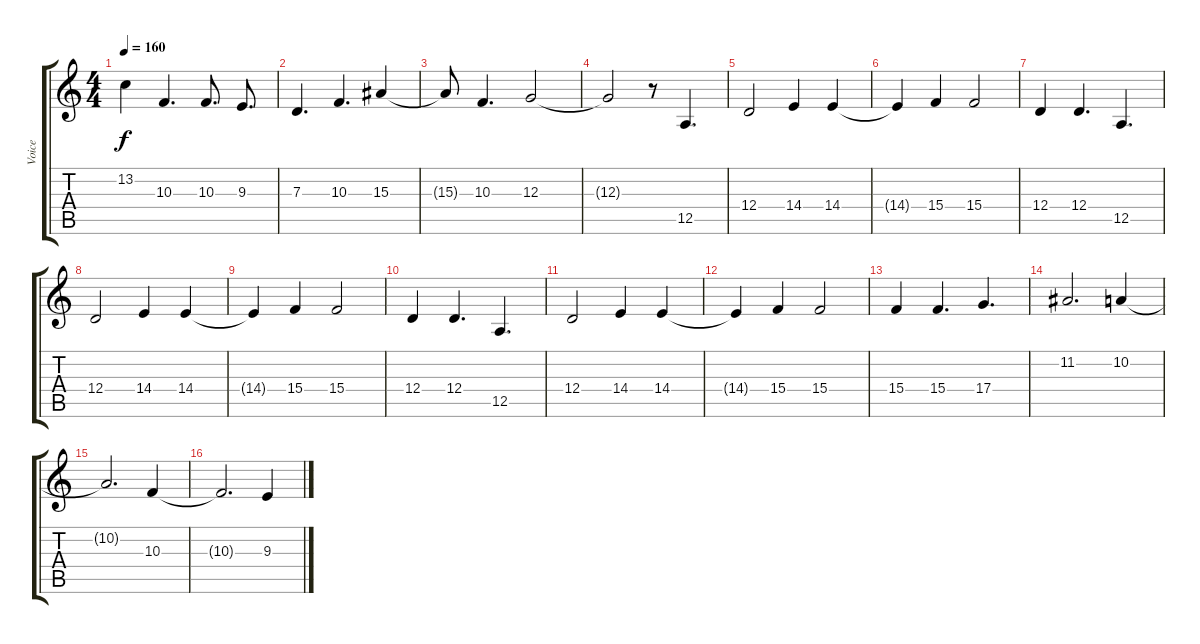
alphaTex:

\track ("Voice" "Voice") {instrument panflute}
\staff {score tabs}
\tuning (E4 B3 G3 D3 A2 E2) {hide}
\ts (4 4)
\tempo 160
\clef g2
\ks c
13.2{t}.4{dy f} 10.3.4{d} 10.3.8{d} 9.3.8{d} |
7.3.4{d} 10.3.4{d} 15.3.4 |
15.3{t}.8 10.3.4{d} 12.3.2 |
12.3{t}.2 r.8 12.5.4{d} |
12.4.2 14.4.4 14.4.4 |
14.4{t}.4 15.4.4 15.4.2 |
12.4.4 12.4.4{d} 12.5.4{d} |
12.4.2 14.4.4 14.4.4 |
14.4{t}.4 15.4.4 15.4.2 |
12.4.4 12.4.4{d} 12.5.4{d} |
12.4.2 14.4.4 14.4.4 |
14.4{t}.4 15.4.4 15.4.2 |
15.4.4 15.4.4{d} 17.4.4{d} |
11.2.2{d} 10.2.4 |
10.2{t}.2{d} 10.3.4 |
10.3{t}.2{d} 9.3.4
